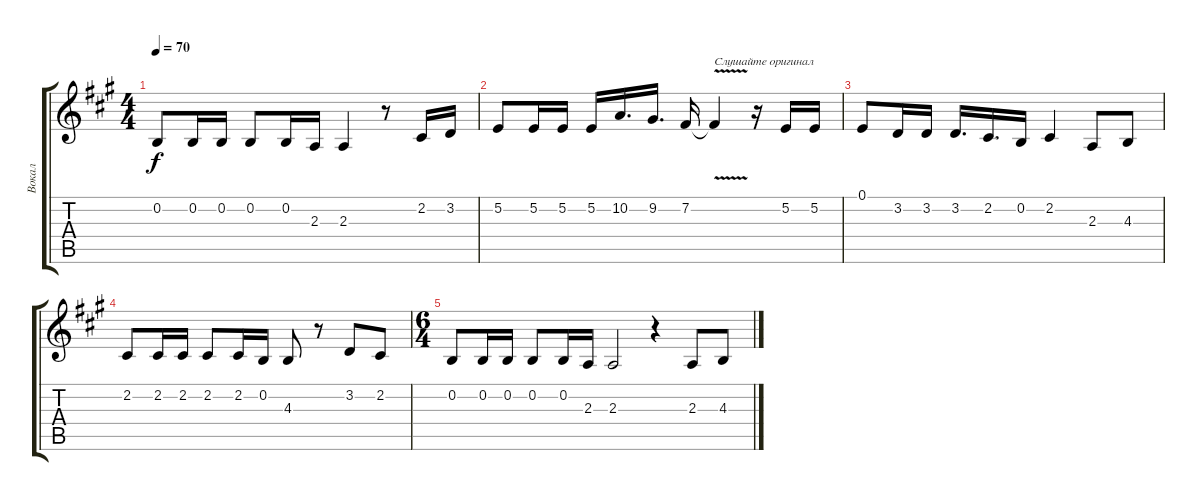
\track ("Вокал" "Вокал") {instrument brightacousticpiano}
\staff {score tabs}
\tuning (E4 B3 G3 D3 A2 E2) {hide}
\ts (4 4)
\tempo 70
\clef g2
\ks a
0.2.8{dy f} 0.2.16 0.2.16 0.2.8 0.2.16 2.3.16 2.3.4 r.8 2.2.16 3.2.16 |
5.2.8 5.2.16 5.2.16 5.2.16 10.2.16{d} 9.2.16{d} 7.2.16 7.2{v t}.4{txt "Слушайте оригинал"} r.16 5.2.16 5.2.16 |
0.1.8{beam merge} 3.2.16{beam merge} 3.2.16 3.2.16{d} 2.2.16{d} 0.2.16 2.2.4 2.3.8 4.3.8 |
2.2.8 2.2.16 2.2.16 2.2.8 2.2.16 0.2.16 4.3.8 r.8 3.2.8 2.2.8 |
\ts (6 4)
0.2.8 0.2.16 0.2.16 0.2.8 0.2.16 2.3.16 2.3.2 r.4 2.3.8 4.3.8
